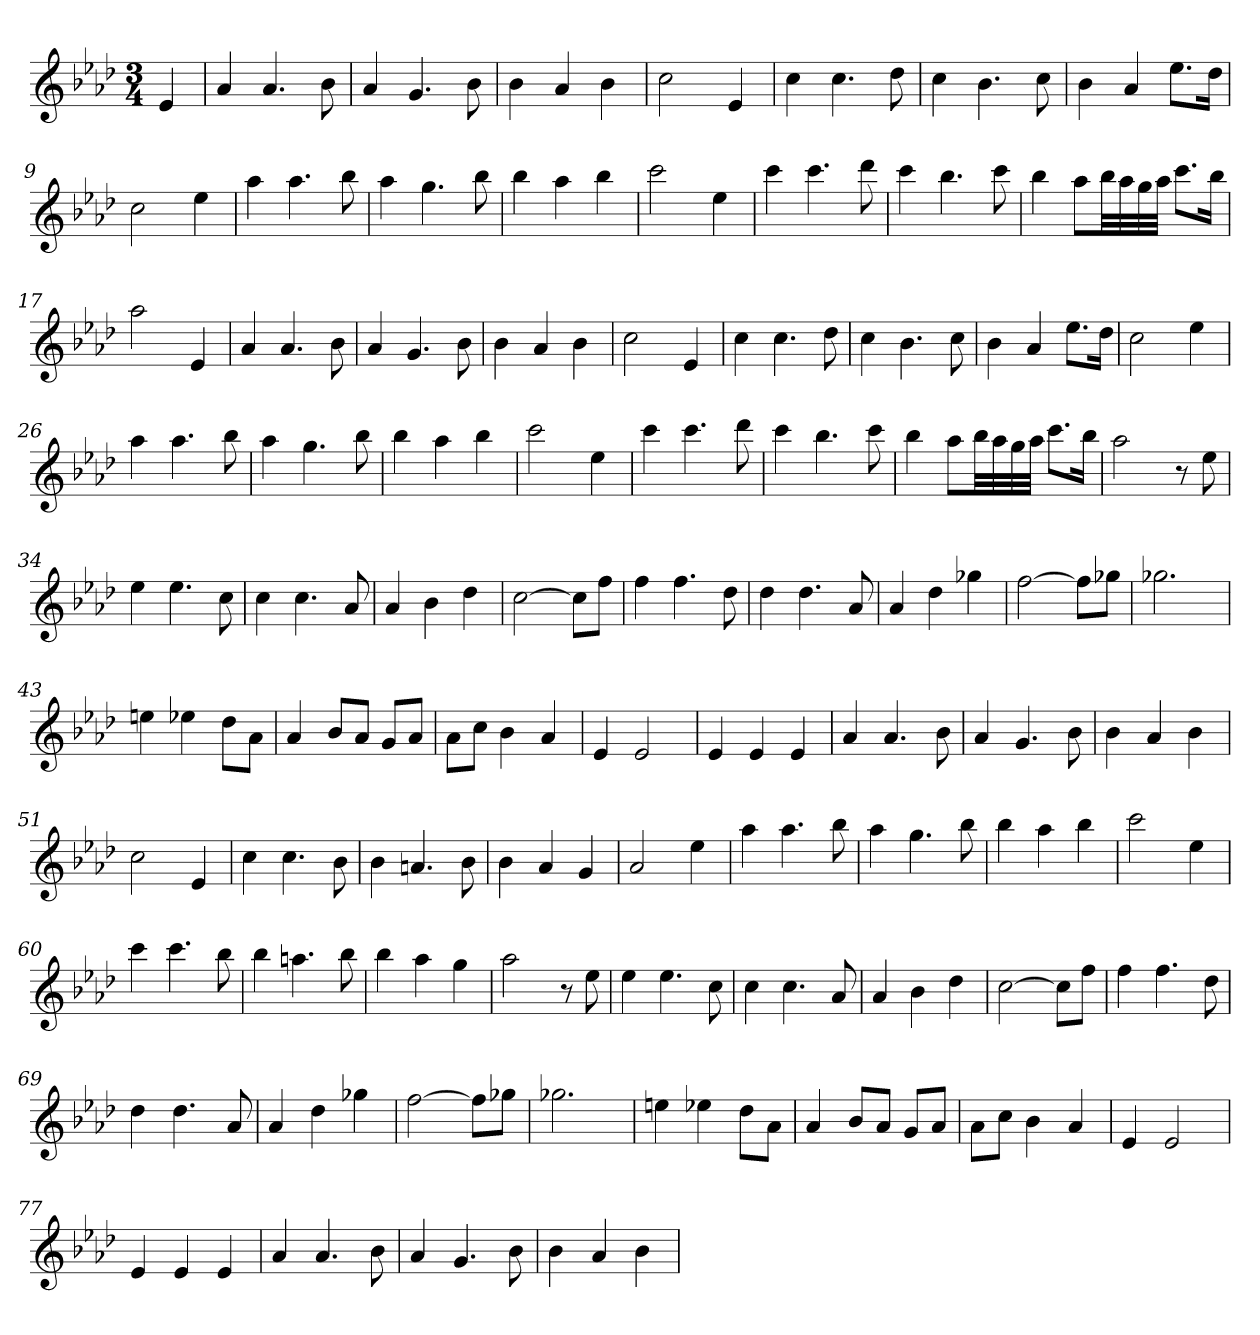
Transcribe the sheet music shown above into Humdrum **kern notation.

**kern
*part1
*staff1
*clefG2
*k[b-e-a-d-]
*A-:
*M3/4
=
4e-
=2
4a-
4.a-
8b-
=3
4a-
4.g
8b-
=4
4b-
4a-
4b-
=5
2cc
4e-
=6
4cc
4.cc
8dd-
=7
4cc
4.b-
8cc
=8
4b-
4a-
8.ee-\L
16dd-\Jk
=9
2cc
4ee-
=10
4aa-
4.aa-
8bb-
=11
4aa-
4.gg
8bb-
=12
4bb-
4aa-
4bb-
=13
2ccc
4ee-
=14
4ccc
4.ccc
8ddd-
=15
4ccc
4.bb-
8ccc
=16
4bb-
8aa-\L
32bb-\LL
32aa-\
32gg\
32aa-\JJJ
8.ccc\L
16bb-\Jk
=17
2aa-
4e-
=18
4a-
4.a-
8b-
=19
4a-
4.g
8b-
=20
4b-
4a-
4b-
=21
2cc
4e-
=22
4cc
4.cc
8dd-
=23
4cc
4.b-
8cc
=24
4b-
4a-
8.ee-\L
16dd-\Jk
=25
2cc
4ee-
=26
4aa-
4.aa-
8bb-
=27
4aa-
4.gg
8bb-
=28
4bb-
4aa-
4bb-
=29
2ccc
4ee-
=30
4ccc
4.ccc
8ddd-
=31
4ccc
4.bb-
8ccc
=32
4bb-
8aa-\L
32bb-\LL
32aa-\
32gg\
32aa-\JJJ
8.ccc\L
16bb-\Jk
=33
2aa-
8r
8ee-
=34
4ee-
4.ee-
8cc
=35
4cc
4.cc
8a-
=36
4a-
4b-
4dd-
=37
[2cc
8cc\L]
8ff\J
=38
4ff
4.ff
8dd-
=39
4dd-
4.dd-
8a-
=40
4a-
4dd-
4gg-X
=41
[2ff
8ff\L]
8gg-X\J
=42
2.gg-X
=43
4een
4ee-X
8dd-\L
8a-\J
=44
4a-
8b-/L
8a-/J
8g/L
8a-/J
=45
8a-\L
8cc\J
4b-
4a-
=46
4e-
2e-
=47
4e-
4e-
4e-
=48
4a-
4.a-
8b-
=49
4a-
4.g
8b-
=50
4b-
4a-
4b-
=51
2cc
4e-
=52
4cc
4.cc
8b-
=53
4b-
4.an
8b-
=54
4b-
4a-
4g
=55
2a-
4ee-
=56
4aa-
4.aa-
8bb-
=57
4aa-
4.gg
8bb-
=58
4bb-
4aa-
4bb-
=59
2ccc
4ee-
=60
4ccc
4.ccc
8bb-
=61
4bb-
4.aan
8bb-
=62
4bb-
4aa-
4gg
=63
2aa-
8r
8ee-
=64
4ee-
4.ee-
8cc
=65
4cc
4.cc
8a-
=66
4a-
4b-
4dd-
=67
[2cc
8cc\L]
8ff\J
=68
4ff
4.ff
8dd-
=69
4dd-
4.dd-
8a-
=70
4a-
4dd-
4gg-X
=71
[2ff
8ff\L]
8gg-X\J
=72
2.gg-X
=73
4een
4ee-X
8dd-\L
8a-\J
=74
4a-
8b-/L
8a-/J
8g/L
8a-/J
=75
8a-\L
8cc\J
4b-
4a-
=76
4e-
2e-
=77
4e-
4e-
4e-
=78
4a-
4.a-
8b-
=79
4a-
4.g
8b-
=80
4b-
4a-
4b-
=
*-
